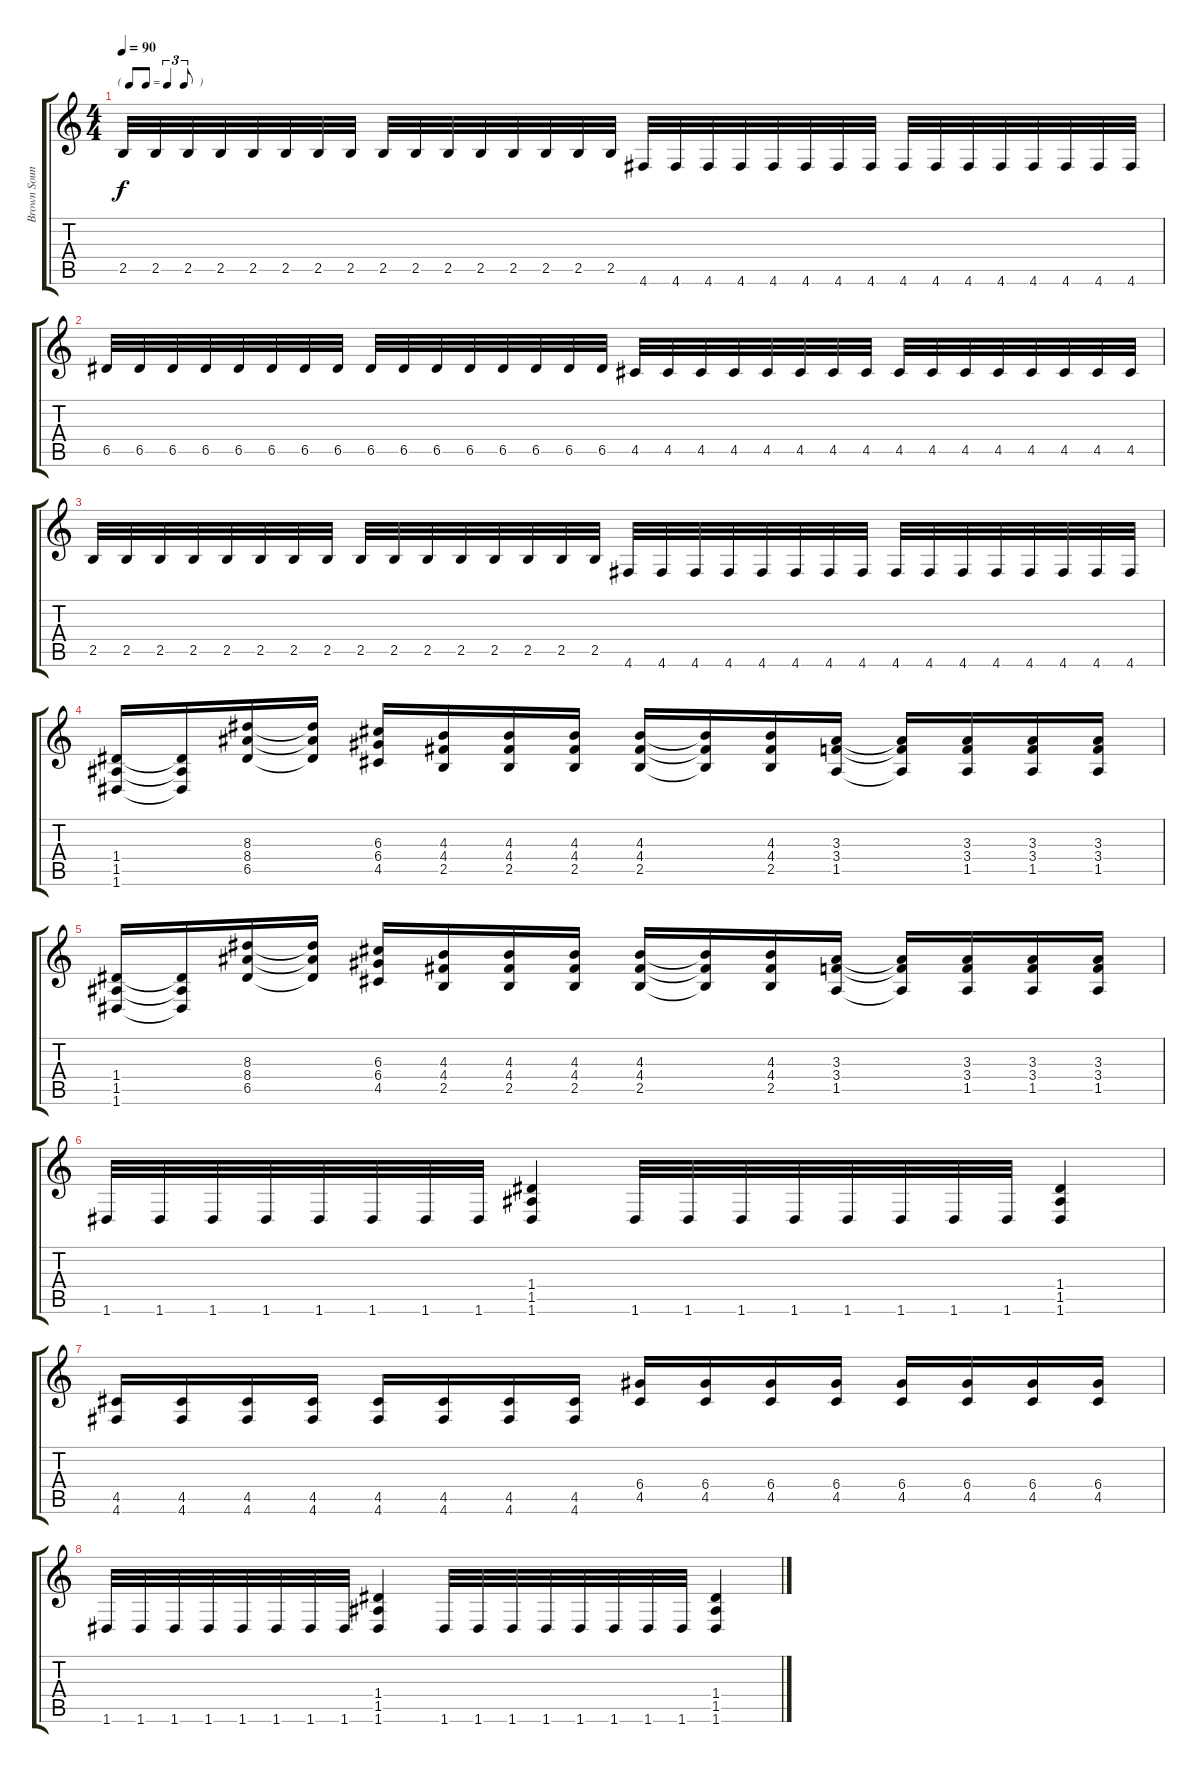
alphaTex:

\track ("Brown Sound" "Brown Soun") {instrument distortionguitar}
\staff {score tabs}
\tuning (E4 B3 G3 D3 A2 D2) {hide}
\ts (4 4)
\tf triplet8th
\tempo 90
\clef g2
\ks c
2.5.32{dy f} 2.5.32 2.5.32 2.5.32 2.5.32 2.5.32 2.5.32 2.5.32 2.5.32 2.5.32 2.5.32 2.5.32 2.5.32 2.5.32 2.5.32 2.5.32 4.6.32 4.6.32 4.6.32 4.6.32 4.6.32 4.6.32 4.6.32 4.6.32 4.6.32 4.6.32 4.6.32 4.6.32 4.6.32 4.6.32 4.6.32 4.6.32 |
6.5.32 6.5.32 6.5.32 6.5.32 6.5.32 6.5.32 6.5.32 6.5.32 6.5.32 6.5.32 6.5.32 6.5.32 6.5.32 6.5.32 6.5.32 6.5.32 4.5.32 4.5.32 4.5.32 4.5.32 4.5.32 4.5.32 4.5.32 4.5.32 4.5.32 4.5.32 4.5.32 4.5.32 4.5.32 4.5.32 4.5.32 4.5.32 |
2.5.32 2.5.32 2.5.32 2.5.32 2.5.32 2.5.32 2.5.32 2.5.32 2.5.32 2.5.32 2.5.32 2.5.32 2.5.32 2.5.32 2.5.32 2.5.32 4.6.32 4.6.32 4.6.32 4.6.32 4.6.32 4.6.32 4.6.32 4.6.32 4.6.32 4.6.32 4.6.32 4.6.32 4.6.32 4.6.32 4.6.32 4.6.32 |
(1.4 1.5 1.6).16{instrument distortionguitar} (1.4{t} 1.5{t} 1.6{t}).16 (8.3 8.4 6.5).16 (8.3{t} 8.4{t} 6.5{t}).16 (6.3 6.4 4.5).16 (4.3 4.4 2.5).16 (4.3 4.4 2.5).16 (4.3 4.4 2.5).16 (4.3 4.4 2.5).16 (4.3{t} 4.4{t} 2.5{t}).16 (4.3 4.4 2.5).16 (3.3 3.4 1.5).16 (3.3{t} 3.4{t} 1.5{t}).16 (3.3 3.4 1.5).16 (3.3 3.4 1.5).16 (3.3 3.4 1.5).16 |
(1.4 1.5 1.6).16 (1.4{t} 1.5{t} 1.6{t}).16 (8.3 8.4 6.5).16 (8.3{t} 8.4{t} 6.5{t}).16 (6.3 6.4 4.5).16 (4.3 4.4 2.5).16 (4.3 4.4 2.5).16 (4.3 4.4 2.5).16 (4.3 4.4 2.5).16 (4.3{t} 4.4{t} 2.5{t}).16 (4.3 4.4 2.5).16 (3.3 3.4 1.5).16 (3.3{t} 3.4{t} 1.5{t}).16 (3.3 3.4 1.5).16 (3.3 3.4 1.5).16 (3.3 3.4 1.5).16 |
1.6.32{instrument electricguitarmuted} 1.6.32 1.6.32 1.6.32 1.6.32 1.6.32 1.6.32 1.6.32 (1.4 1.5 1.6).4{instrument distortionguitar} 1.6.32{instrument electricguitarmuted} 1.6.32 1.6.32 1.6.32 1.6.32 1.6.32 1.6.32 1.6.32 (1.4 1.5 1.6).4{instrument distortionguitar} |
(4.5 4.6).16 (4.5 4.6).16 (4.5 4.6).16 (4.5 4.6).16 (4.5 4.6).16 (4.5 4.6).16 (4.5 4.6).16 (4.5 4.6).16 (6.4 4.5).16 (6.4 4.5).16 (6.4 4.5).16 (6.4 4.5).16 (6.4 4.5).16 (6.4 4.5).16 (6.4 4.5).16 (6.4 4.5).16 |
1.6.32{instrument electricguitarmuted} 1.6.32 1.6.32 1.6.32 1.6.32 1.6.32 1.6.32 1.6.32 (1.4 1.5 1.6).4{instrument distortionguitar} 1.6.32{instrument electricguitarmuted} 1.6.32 1.6.32 1.6.32 1.6.32 1.6.32 1.6.32 1.6.32 (1.4 1.5 1.6).4{instrument distortionguitar}
